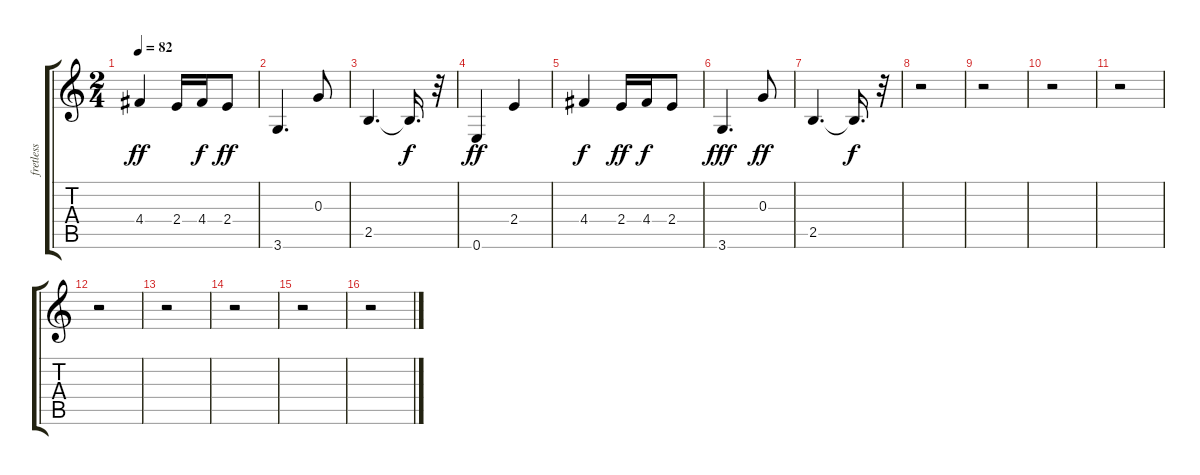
\track ("fretless" "fretless") {instrument fretlessbass}
\staff {score tabs}
\tuning (E4 B3 G3 D3 A2 E2) {hide}
\ts (2 4)
\tempo 82
\clef g2
\ks c
4.4.4{dy ff} 2.4.16 4.4.16{dy f} 2.4.8{dy ff} |
3.6.4{d} 0.3.8 |
2.5.4{d} 2.5{t}.16{d dy f} r.32 |
0.6.4{dy ff} 2.4.4 |
4.4.4{dy f} 2.4.16{dy ff} 4.4.16{dy f} 2.4.8 |
3.6.4{d dy fff} 0.3.8{dy ff} |
2.5.4{d} 2.5{t}.16{d dy f} r.32 |
r.2 |
r.2 |
r.2 |
r.2 |
r.2 |
r.2 |
r.2 |
r.2 |
r.2
